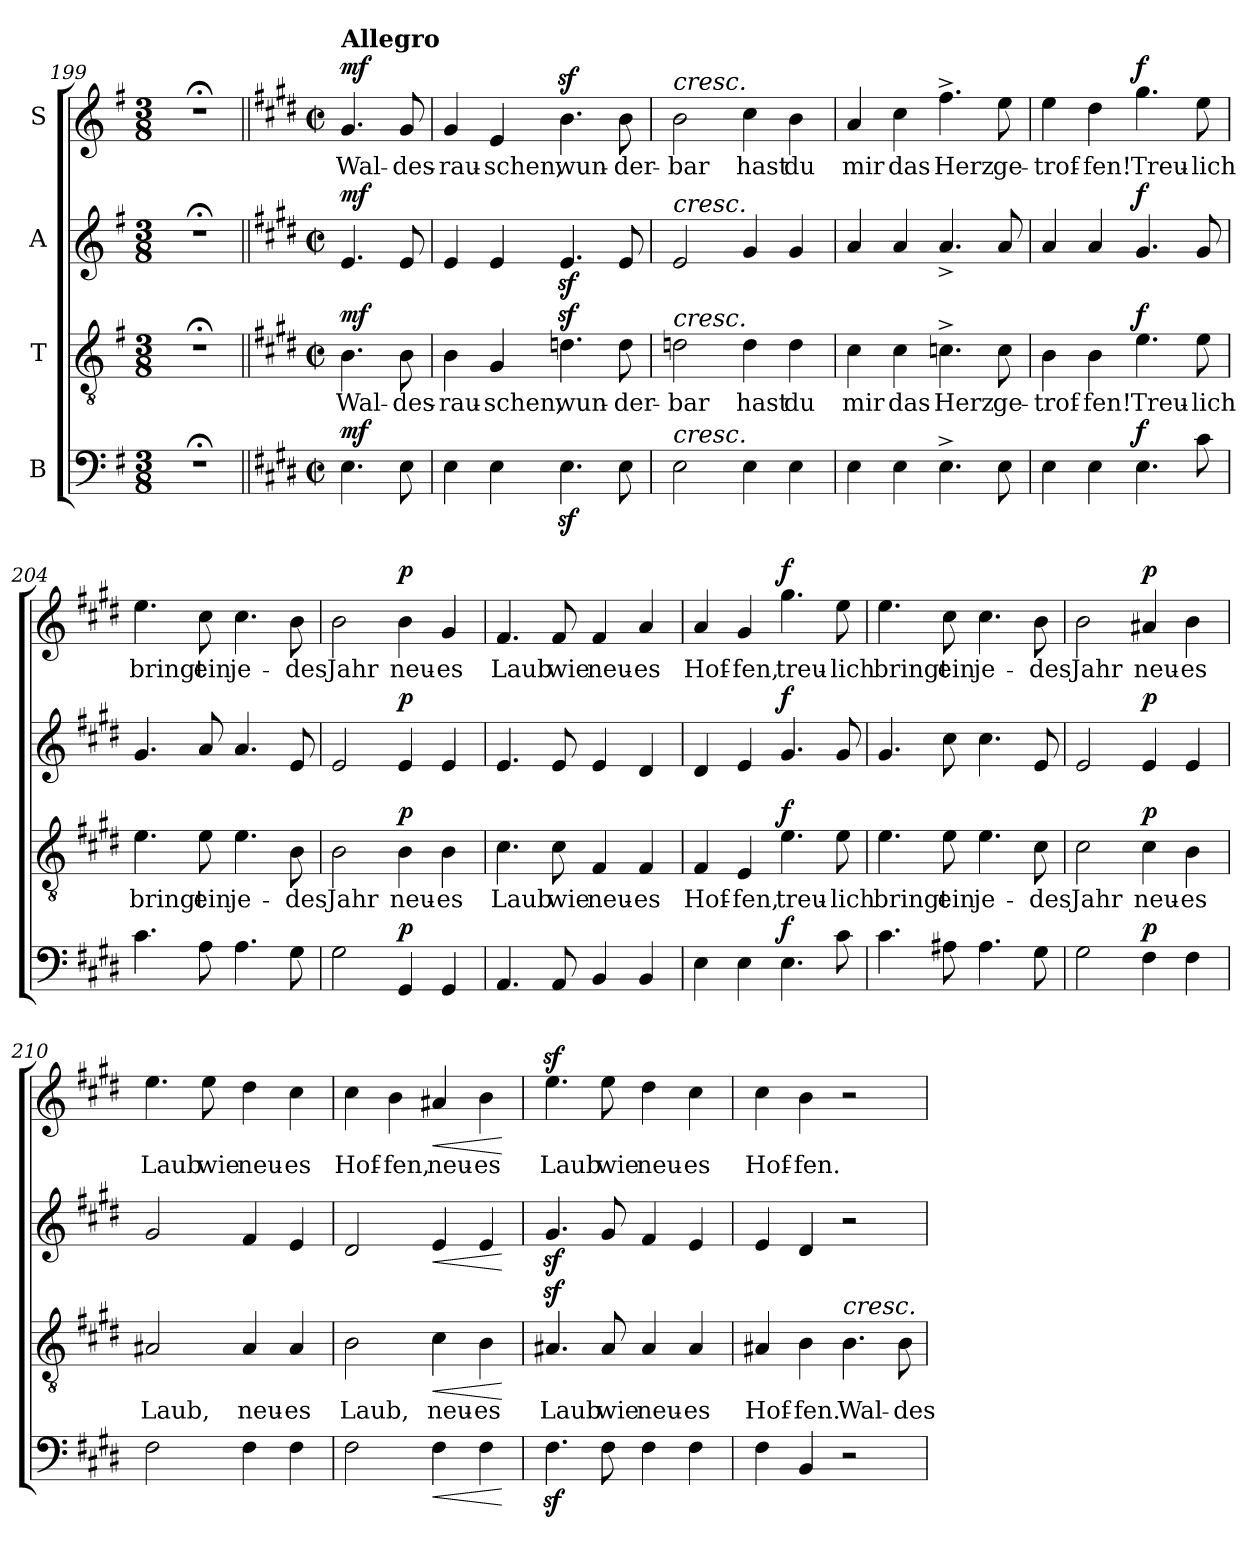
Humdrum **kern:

**kern	**dynam	**kern	**text	**dynam	**kern	**dynam	**kern	**text	**dynam
*part4	*part4	*part3	*part3	*part3	*part2	*part2	*part1	*part1	*part1
*staff4	*staff4	*staff3	*staff3	*staff3	*staff2	*staff2	*staff1	*staff1	*staff1
*I"B	*	*I"T	*	*	*I"A	*	*I"S	*	*
*clefF4	*	*clefGv2	*	*	*clefG2	*	*clefG2	*	*
*k[f#]	*	*k[f#]	*	*	*k[f#]	*	*k[f#]	*	*
*M3/8	*	*M3/8	*	*	*M3/8	*	*M3/8	*	*
=199	=199	=199	=199	=199	=199	=199	=199	=199	=199
4.r;<	.	4.r;<	.	.	4.r;<	.	4.r;<	.	.
!!LO:LB:g=z
=199X11||	=199X11||	=199X11||	=199X11||	=199X11||	=199X11||	=199X11||	=199X11||	=199X11||	=199X11||
*k[f#c#g#d#]	*	*k[f#c#g#d#]	*	*	*k[f#c#g#d#]	*	*k[f#c#g#d#]	*	*
*M2/2	*	*M2/2	*	*	*M2/2	*	*M2/2	*	*
*met(c|)	*	*met(c|)	*	*	*met(c|)	*	*met(c|)	*	*
!	!	!	!	!	!	!	!LO:TX:a:B:t=Allegro	!	!
!	!LO:DY:a	!	!	!LO:DY:a	!	!LO:DY:a	!	!	!LO:DY:a
4.E\	mf	4.B\	Wal-	mf	4.e/	mf	4.g#/	Wal-	mf
8E\	.	8B\	-des-	.	8e/	.	8g#/	-des-	.
=200	=200	=200	=200	=200	=200	=200	=200	=200	=200
4E\	.	4B\	-rau-	.	4e/	.	4g#/	-rau-	.
4E\	.	4G#/	-schen,	.	4e/	.	4e/	-schen,	.
4.Ez>\	.	4.dnz>\	wun-	.	4.ez>/	.	4.bz>\	wun-	.
8E\	.	8d\	-der-	.	8e/	.	8b\	-der-	.
=201	=201	=201	=201	=201	=201	=201	=201	=201	=201
!	!	!	!	!	!	!	!LO:TX:a:i:t=cresc.	!	!
!	!	!	!	!	!LO:TX:a:i:t=cresc.	!	!	!	!
!	!	!LO:TX:a:i:t=cresc.	!	!	!	!	!	!	!
!LO:TX:a:i:t=cresc.	!	!	!	!	!	!	!	!	!
2E\	.	2dn\	-bar	.	2e/	.	2b\	-bar	.
4E\	.	4d\	hast	.	4g#/	.	4cc#\	hast	.
4E\	.	4d\	du	.	4g#/	.	4b\	du	.
=202	=202	=202	=202	=202	=202	=202	=202	=202	=202
4E\	.	4c#\	mir	.	4a/	.	4a/	mir	.
4E\	.	4c#\	das	.	4a/	.	4cc#\	das	.
4.E^\	.	4.cn^\	Herz	.	4.a^/	.	4.ff#^\	Herz	.
8E\	.	8c\	ge-	.	8a/	.	8ee\	ge-	.
=203	=203	=203	=203	=203	=203	=203	=203	=203	=203
4E\	.	4B\	-trof-	.	4a/	.	4ee\	-trof-	.
4E\	.	4B\	-fen!	.	4a/	.	4dd#\	-fen!	.
!	!LO:DY:a	!	!	!LO:DY:a	!	!LO:DY:a	!	!	!LO:DY:a
4.E\	f	4.e\	Treu-	f	4.g#/	f	4.gg#\	Treu-	f
8c#\	.	8e\	-lich	.	8g#/	.	8ee\	-lich	.
!!LO:PB:g=z
=204	=204	=204	=204	=204	=204	=204	=204	=204	=204
4.c#\	.	4.e\	bringt	.	4.g#/	.	4.ee\	bringt	.
8A\	.	8e\	ein	.	8a/	.	8cc#\	ein	.
4.A\	.	4.e\	je-	.	4.a/	.	4.cc#\	je-	.
8G#\	.	8B\	-des	.	8e/	.	8b\	-des	.
=205	=205	=205	=205	=205	=205	=205	=205	=205	=205
2G#\	.	2B\	Jahr	.	2e/	.	2b\	Jahr	.
!	!LO:DY:a	!	!	!LO:DY:a	!	!LO:DY:a	!	!	!LO:DY:a
4GG#/	p	4B\	neu-	p	4e/	p	4b\	neu-	p
4GG#/	.	4B\	-es	.	4e/	.	4g#/	-es	.
=206	=206	=206	=206	=206	=206	=206	=206	=206	=206
4.AA/	.	4.c#\	Laub	.	4.e/	.	4.f#/	Laub	.
8AA/	.	8c#\	wie	.	8e/	.	8f#/	wie	.
4BB/	.	4F#/	neu-	.	4e/	.	4f#/	neu-	.
4BB/	.	4F#/	-es	.	4d#/	.	4a/	-es	.
=207	=207	=207	=207	=207	=207	=207	=207	=207	=207
4E\	.	4F#/	Hof-	.	4d#/	.	4a/	Hof-	.
4E\	.	4E/	-fen,	.	4e/	.	4g#/	-fen,	.
!	!LO:DY:a	!	!	!LO:DY:a	!	!LO:DY:a	!	!	!LO:DY:a
4.E\	f	4.e\	treu-	f	4.g#/	f	4.gg#\	treu-	f
8c#\	.	8e\	-lich	.	8g#/	.	8ee\	-lich	.
=208	=208	=208	=208	=208	=208	=208	=208	=208	=208
4.c#\	.	4.e\	bringt	.	4.g#/	.	4.ee\	bringt	.
8A#X\	.	8e\	ein	.	8cc#\	.	8cc#\	ein	.
4.A#\	.	4.e\	je-	.	4.cc#\	.	4.cc#\	je-	.
8G#\	.	8c#\	-des	.	8e/	.	8b\	-des	.
!!LO:LB:g=z
=209	=209	=209	=209	=209	=209	=209	=209	=209	=209
2G#\	.	2c#\	Jahr	.	2e/	.	2b\	Jahr	.
!	!LO:DY:a	!	!	!LO:DY:a	!	!LO:DY:a	!	!	!LO:DY:a
4F#\	p	4c#\	neu-	p	4e/	p	4a#X/	neu-	p
4F#\	.	4B\	-es	.	4e/	.	4b\	-es	.
=210	=210	=210	=210	=210	=210	=210	=210	=210	=210
2F#\	.	2A#X/	Laub,	.	2g#/	.	4.ee\	Laub	.
.	.	.	.	.	.	.	8ee\	wie	.
4F#\	.	4A#/	neu-	.	4f#/	.	4dd#\	neu-	.
4F#\	.	4A#/	-es	.	4e/	.	4cc#\	-es	.
=211	=211	=211	=211	=211	=211	=211	=211	=211	=211
2F#\	.	2B\	Laub,	.	2d#/	.	4cc#\	Hof-	.
.	.	.	.	.	.	.	4b\	-fen,	.
!	!LO:HP:b	!	!	!LO:HP:b	!	!LO:HP:b	!	!	!LO:HP:b
4F#\	<	4c#\	neu-	<	4e/	<	4a#X/	neu-	<
4F#\	.	4B\	-es	.	4e/	.	4b\	-es	.
.	[	.	.	[	.	[	.	.	[
=212	=212	=212	=212	=212	=212	=212	=212	=212	=212
4.F#z>\	.	4.A#Xz>/	Laub	.	4.g#z>/	.	4.eez>\	Laub	.
8F#\	.	8A#/	wie	.	8g#/	.	8ee\	wie	.
4F#\	.	4A#/	neu-	.	4f#/	.	4dd#\	neu-	.
4F#\	.	4A#/	-es	.	4e/	.	4cc#\	-es	.
=213	=213	=213	=213	=213	=213	=213	=213	=213	=213
4F#\	.	4A#X/	Hof-	.	4e/	.	4cc#\	Hof-	.
4BB/	.	4B\	-fen.	.	4d#/	.	4b\	-fen.	.
!	!	!LO:TX:a:i:t=cresc.	!	!	!	!	!	!	!
2r	.	4.B\	Wal-	.	2r	.	2r	.	.
.	.	8B\	-des-	.	.	.	.	.	.
=	=	=	=	=	=	=	=	=	=
*-	*-	*-	*-	*-	*-	*-	*-	*-	*-
